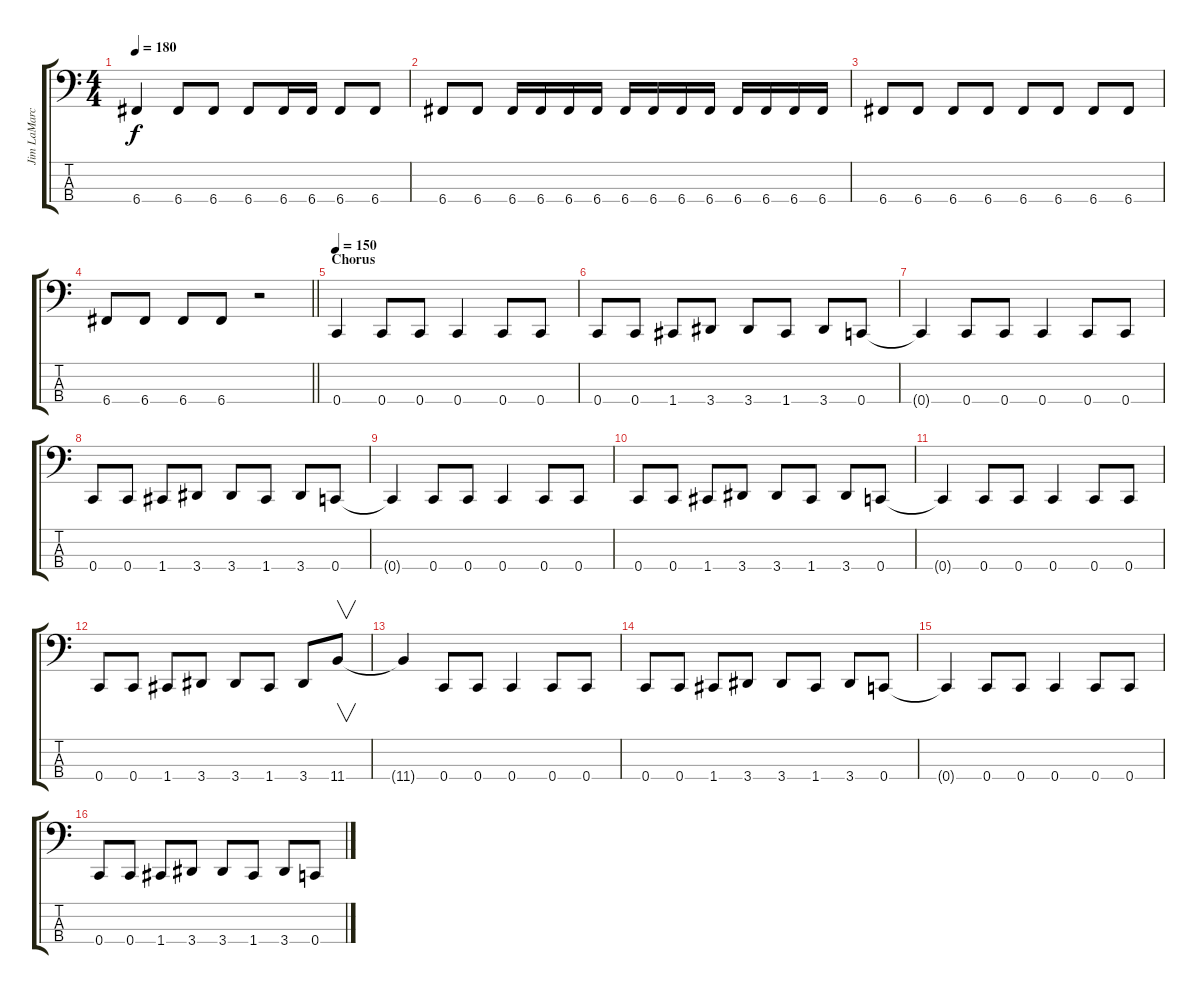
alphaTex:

\track ("Jim LaMarca" "Jim LaMarc") {instrument electricbasspick}
\staff {score tabs}
\tuning (F2 C2 G1 C1) {hide}
\ts (4 4)
\tempo 180
\clef f4
\ks c
6.4.4{dy f} 6.4.8 6.4.8 6.4.8 6.4.16 6.4.16 6.4.8 6.4.8 |
6.4.8 6.4.8 6.4.16 6.4.16 6.4.16 6.4.16 6.4.16 6.4.16 6.4.16 6.4.16 6.4.16 6.4.16 6.4.16 6.4.16 |
6.4.8 6.4.8 6.4.8 6.4.8 6.4.8 6.4.8 6.4.8 6.4.8 |
\barLineRight lightlight
6.4.8 6.4.8 6.4.8 6.4.8 r.2 |
\section ("" "Chorus")
\tempo 150
0.4.4 0.4.8 0.4.8 0.4.4 0.4.8 0.4.8 |
0.4.8 0.4.8 1.4.8 3.4.8 3.4.8 1.4.8 3.4.8 0.4.8 |
0.4{t}.4 0.4.8 0.4.8 0.4.4 0.4.8 0.4.8 |
0.4.8 0.4.8 1.4.8 3.4.8 3.4.8 1.4.8 3.4.8 0.4.8 |
0.4{t}.4 0.4.8 0.4.8 0.4.4 0.4.8 0.4.8 |
0.4.8 0.4.8 1.4.8 3.4.8 3.4.8 1.4.8 3.4.8 0.4.8 |
0.4{t}.4 0.4.8 0.4.8 0.4.4 0.4.8 0.4.8 |
0.4.8 0.4.8 1.4.8 3.4.8 3.4.8 1.4.8 3.4.8 11.4.8{v} |
11.4{t}.4 0.4.8 0.4.8 0.4.4 0.4.8 0.4.8 |
0.4.8 0.4.8 1.4.8 3.4.8 3.4.8 1.4.8 3.4.8 0.4.8 |
0.4{t}.4 0.4.8 0.4.8 0.4.4 0.4.8 0.4.8 |
0.4.8 0.4.8 1.4.8 3.4.8 3.4.8 1.4.8 3.4.8 0.4.8
